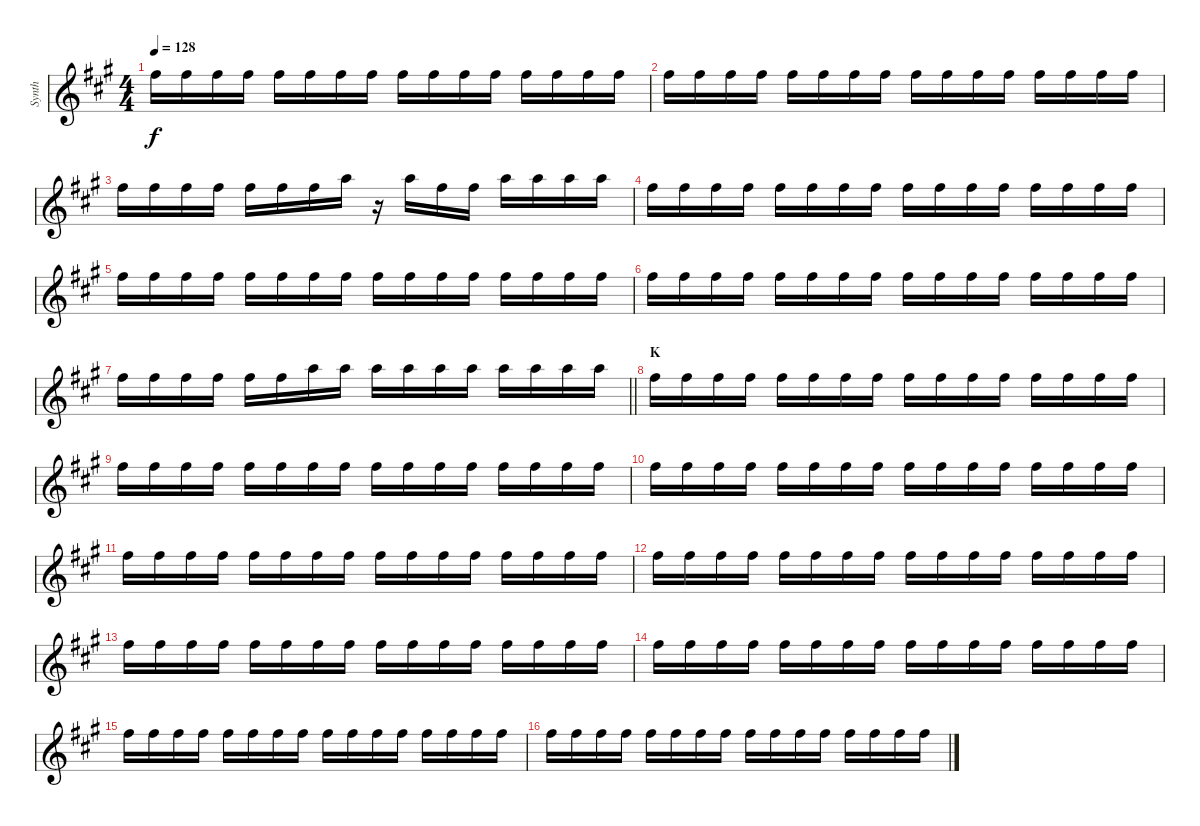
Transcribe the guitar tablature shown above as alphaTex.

\track ("Synth" "Synth") {instrument lead5charang}
\staff {score}
\tuning (E5 B4 G4 D4 A3 E3 B2) {hide}
\ts (4 4)
\tempo 128
\clef g2
\ks a
2.1.16{dy f} 2.1.16 2.1.16 2.1.16 2.1.16 2.1.16 2.1.16 2.1.16 2.1.16 2.1.16 2.1.16 2.1.16 2.1.16 2.1.16 2.1.16 2.1.16 |
2.1.16 2.1.16 2.1.16 2.1.16 2.1.16 2.1.16 2.1.16 2.1.16 2.1.16 2.1.16 2.1.16 2.1.16 2.1.16 2.1.16 2.1.16 2.1.16 |
2.1.16 2.1.16 2.1.16 2.1.16 2.1.16 2.1.16 2.1.16 5.1.16 r.16 5.1.16 2.1.16 2.1.16 5.1.16 5.1.16 5.1.16 5.1.16 |
2.1.16 2.1.16 2.1.16 2.1.16 2.1.16 2.1.16 2.1.16 2.1.16 2.1.16 2.1.16 2.1.16 2.1.16 2.1.16 2.1.16 2.1.16 2.1.16 |
2.1.16 2.1.16 2.1.16 2.1.16 2.1.16 2.1.16 2.1.16 2.1.16 2.1.16 2.1.16 2.1.16 2.1.16 2.1.16 2.1.16 2.1.16 2.1.16 |
2.1.16 2.1.16 2.1.16 2.1.16 2.1.16 2.1.16 2.1.16 2.1.16 2.1.16 2.1.16 2.1.16 2.1.16 2.1.16 2.1.16 2.1.16 2.1.16 |
\barLineRight lightlight
2.1.16 2.1.16 2.1.16 2.1.16 2.1.16 2.1.16 5.1.16 5.1.16 5.1.16 5.1.16 5.1.16 5.1.16 5.1.16 5.1.16 5.1.16 5.1.16 |
\section ("" "K")
2.1.16 2.1.16 2.1.16 2.1.16 2.1.16 2.1.16 2.1.16 2.1.16 2.1.16 2.1.16 2.1.16 2.1.16 2.1.16 2.1.16 2.1.16 2.1.16 |
2.1.16 2.1.16 2.1.16 2.1.16 2.1.16 2.1.16 2.1.16 2.1.16 2.1.16 2.1.16 2.1.16 2.1.16 2.1.16 2.1.16 2.1.16 2.1.16 |
2.1.16 2.1.16 2.1.16 2.1.16 2.1.16 2.1.16 2.1.16 2.1.16 2.1.16 2.1.16 2.1.16 2.1.16 2.1.16 2.1.16 2.1.16 2.1.16 |
2.1.16 2.1.16 2.1.16 2.1.16 2.1.16 2.1.16 2.1.16 2.1.16 2.1.16 2.1.16 2.1.16 2.1.16 2.1.16 2.1.16 2.1.16 2.1.16 |
2.1.16 2.1.16 2.1.16 2.1.16 2.1.16 2.1.16 2.1.16 2.1.16 2.1.16 2.1.16 2.1.16 2.1.16 2.1.16 2.1.16 2.1.16 2.1.16 |
2.1.16 2.1.16 2.1.16 2.1.16 2.1.16 2.1.16 2.1.16 2.1.16 2.1.16 2.1.16 2.1.16 2.1.16 2.1.16 2.1.16 2.1.16 2.1.16 |
2.1.16 2.1.16 2.1.16 2.1.16 2.1.16 2.1.16 2.1.16 2.1.16 2.1.16 2.1.16 2.1.16 2.1.16 2.1.16 2.1.16 2.1.16 2.1.16 |
2.1.16 2.1.16 2.1.16 2.1.16 2.1.16 2.1.16 2.1.16 2.1.16 2.1.16 2.1.16 2.1.16 2.1.16 2.1.16 2.1.16 2.1.16 2.1.16 |
2.1.16 2.1.16 2.1.16 2.1.16 2.1.16 2.1.16 2.1.16 2.1.16 2.1.16 2.1.16 2.1.16 2.1.16 2.1.16 2.1.16 2.1.16 2.1.16
